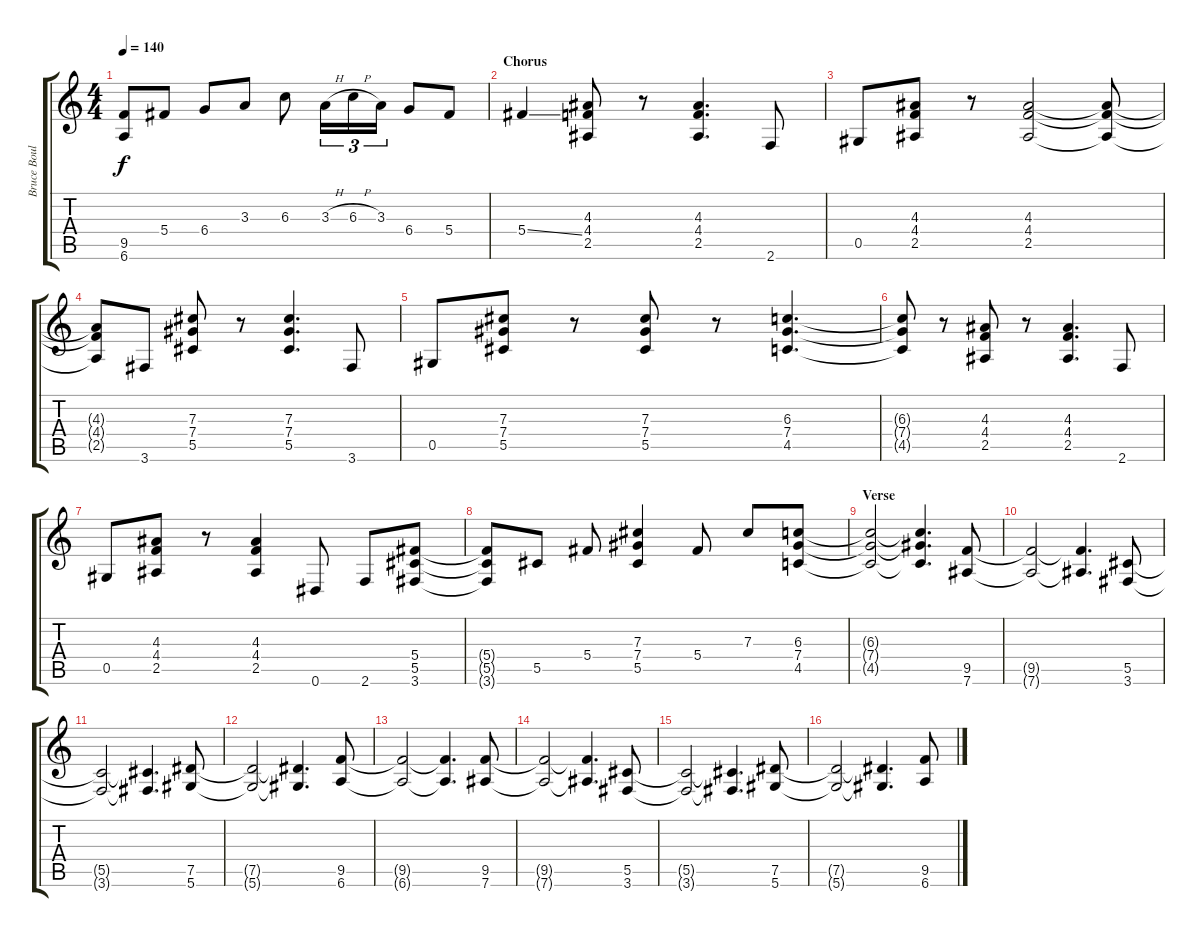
\track ("Bruce Boulliet" "Bruce Boul") {instrument distortionguitar}
\staff {score tabs}
\tuning (Eb4 Bb3 Gb3 Db3 Ab2 Eb2) {hide}
\ts (4 4)
\tempo 140
\clef g2
\ks c
(9.5{t} 6.6{t}).8{dy f} 5.4.8 6.4.8 3.3.8 6.3.8 3.3{h}.16{tu (3 2)} 6.3{h}.16{tu (3 2)} 3.3.16{tu (3 2)} 6.4.8 5.4.8 |
\section ("" "Chorus")
5.4{ss}.4 (4.3 4.4 2.5).8 r.8 (4.3 4.4 2.5).4{d} 2.6.8 |
0.5.8 (4.3 4.4 2.5).8 r.8 (4.3 4.4 2.5).2 (4.3{t} 4.4{t} 2.5{t}).8 |
(4.3{t} 4.4{t} 2.5{t}).8 3.6.8 (7.3 7.4 5.5).8 r.8 (7.3 7.4 5.5).4{d} 3.6.8 |
0.5.8 (7.3 7.4 5.5).8 r.8 (7.3 7.4 5.5).8 r.8 (6.3 7.4 4.5).4{d} |
(6.3{t} 7.4{t} 4.5{t}).8 r.8 (4.3 4.4 2.5).8 r.8 (4.3 4.4 2.5).4{d} 2.6.8 |
0.5.8 (4.3 4.4 2.5).8 r.8 (4.3 4.4 2.5).4 0.6.8 2.6.8 (5.4 5.5 3.6).8 |
(5.4{t} 5.5{t} 3.6{t}).8 5.5.8 5.4.8 (7.3 7.4 5.5).4 5.4.8 7.3.8 (6.3 7.4 4.5).8 |
\section ("" "Verse")
(6.3{t} 7.4{t} 4.5{t}).2 (6.3{t} 7.4{t} 4.5{t}).4{d} (9.5 7.6).8 |
(9.5{t} 7.6{t}).2 (9.5{t} 7.6{t}).4{d} (5.5 3.6).8 |
(5.5{t} 3.6{t}).2 (5.5{t} 3.6{t}).4{d} (7.5 5.6).8 |
(7.5{t} 5.6{t}).2 (7.5{t} 5.6{t}).4{d} (9.5 6.6).8 |
(9.5{t} 6.6{t}).2 (9.5{t} 6.6{t}).4{d} (9.5 7.6).8 |
(9.5{t} 7.6{t}).2 (9.5{t} 7.6{t}).4{d} (5.5 3.6).8 |
(5.5{t} 3.6{t}).2 (5.5{t} 3.6{t}).4{d} (7.5 5.6).8 |
(7.5{t} 5.6{t}).2 (7.5{t} 5.6{t}).4{d} (9.5 6.6).8
